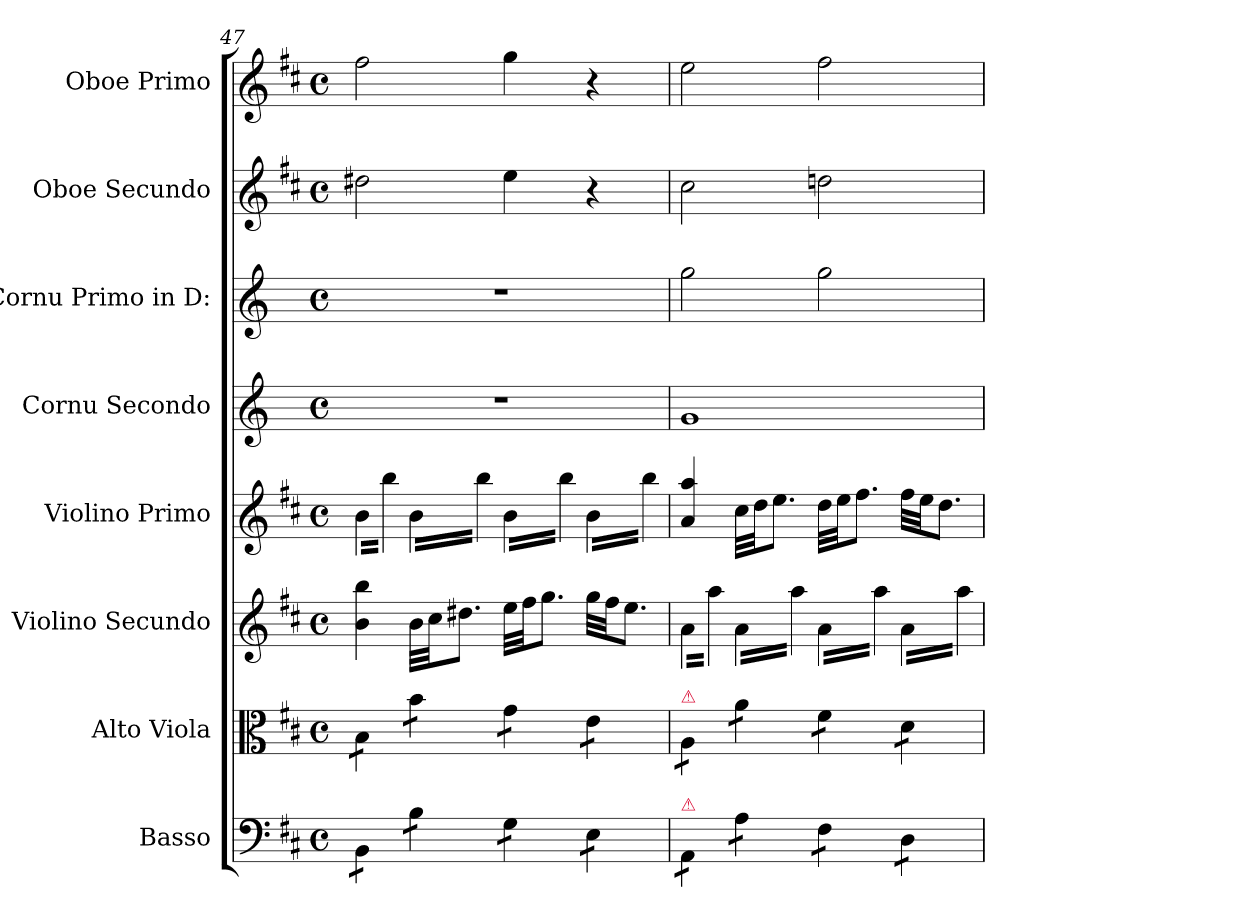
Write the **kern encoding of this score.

**kern	**kern	**kern	**kern	**kern	**kern	**kern	**kern
*part8	*part7	*part6	*part5	*part4	*part3	*part2	*part1
*staff8	*staff7	*staff6	*staff5	*staff4	*staff3	*staff2	*staff1
*I"Basso	*I"Alto Viola	*I"Violino Secundo	*I"Violino Primo	*I"Cornu Secondo	*I"Cornu Primo in D:	*I"Oboe Secundo	*I"Oboe Primo
*	*I'Vla	*	*I'Vn I	*	*I'Cor I	*	*I'Ob I
*clefF4	*clefC3	*clefG2	*clefG2	*clefG2	*clefG2	*clefG2	*clefG2
*	*	*	*	*ITrd-1c-2	*ITrd-1c-2	*	*
*k[f#c#]	*k[f#c#]	*k[f#c#]	*k[f#c#]	*k[f#c#]	*k[f#c#]	*k[f#c#]	*k[f#c#]
*D:	*D:	*D:	*D:	*D:	*D:	*D:	*D:
*M4/4	*M4/4	*M4/4	*M4/4	*M4/4	*M4/4	*M4/4	*M4/4
*met(c)	*met(c)	*met(c)	*met(c)	*met(c)	*met(c)	*met(c)	*met(c)
=47	=47	=47	=47	=47	=47	=47	=47
!LO:TX:a:color=crimson:t=⚠	!	!	!	!	!	!	!
*tremolo	*	*	*	*	*	*	*
*	*tremolo	*	*	*	*	*	*
*	*	*	*tremolo	*	*	*	*
8BB\L	8B\L	4b\ 4bb\	16b\LL	1r	1r	2dd#X\	2ff#\
.	.	.	16bb\	.	.	.	.
8BB\J	8B\J	.	16b\	.	.	.	.
.	.	.	16bb\JJ	.	.	.	.
8B\L	8b\L	32b\LLL	16b\LL	.	.	.	.
.	.	32cc#\JJ	.	.	.	.	.
.	.	8.dd#X\J	16bb\	.	.	.	.
8B\J	8b\J	.	16b\	.	.	.	.
.	.	.	16bb\JJ	.	.	.	.
8G\L	8g\L	32ee\LLL	16b\LL	.	.	4ee\	4gg\
.	.	32ff#\JJ	.	.	.	.	.
.	.	8.gg\J	16bb\	.	.	.	.
8G\J	8g\J	.	16b\	.	.	.	.
.	.	.	16bb\JJ	.	.	.	.
8E\L	8e\L	32gg\LLL	16b\LL	.	.	4r	4r
.	.	32ff#\JJ	.	.	.	.	.
.	.	8.ee\J	16bb\	.	.	.	.
8E\J	8e\J	.	16b\	.	.	.	.
.	.	.	16bb\JJ	.	.	.	.
*	*	*	*Xtremolo	*	*	*	*
=48	=48	=48	=48	=48	=48	=48	=48
!	!LO:TX:a:color=crimson:t=⚠	!	!	!	!	!	!
!LO:TX:a:color=crimson:t=⚠	!	!	!	!	!	!	!
*	*	*tremolo	*	*	*	*	*
8AA\L	8A\L	16a\LL	4a/ 4aa/	1a	2aa\	2cc#\	2ee\
.	.	16aa\	.	.	.	.	.
8AA\J	8A\J	16a\	.	.	.	.	.
.	.	16aa\JJ	.	.	.	.	.
8A\L	8a\L	16a\LL	32cc#\LLL	.	.	.	.
.	.	.	32dd\JJ	.	.	.	.
.	.	16aa\	8.ee\J	.	.	.	.
8A\J	8a\J	16a\	.	.	.	.	.
.	.	16aa\JJ	.	.	.	.	.
8F#\L	8f#\L	16a\LL	32dd\LLL	.	2aa\	2ddn\	2ff#\
.	.	.	32ee\JJ	.	.	.	.
.	.	16aa\	8.ff#\J	.	.	.	.
8F#\J	8f#\J	16a\	.	.	.	.	.
.	.	16aa\JJ	.	.	.	.	.
8D\L	8d\L	16a\LL	32ff#\LLL	.	.	.	.
.	.	.	32ee\JJ	.	.	.	.
.	.	16aa\	8.dd\J	.	.	.	.
8D\J	8d\J	16a\	.	.	.	.	.
*	*Xtremolo	*	*	*	*	*	*
*Xtremolo	*	*	*	*	*	*	*
.	.	16aa\JJ	.	.	.	.	.
*	*	*Xtremolo	*	*	*	*	*
.	.	.	.	.	.	.	.
.	.	.	.	.	.	.	.
=	=	=	=	=	=	=	=
*-	*-	*-	*-	*-	*-	*-	*-
